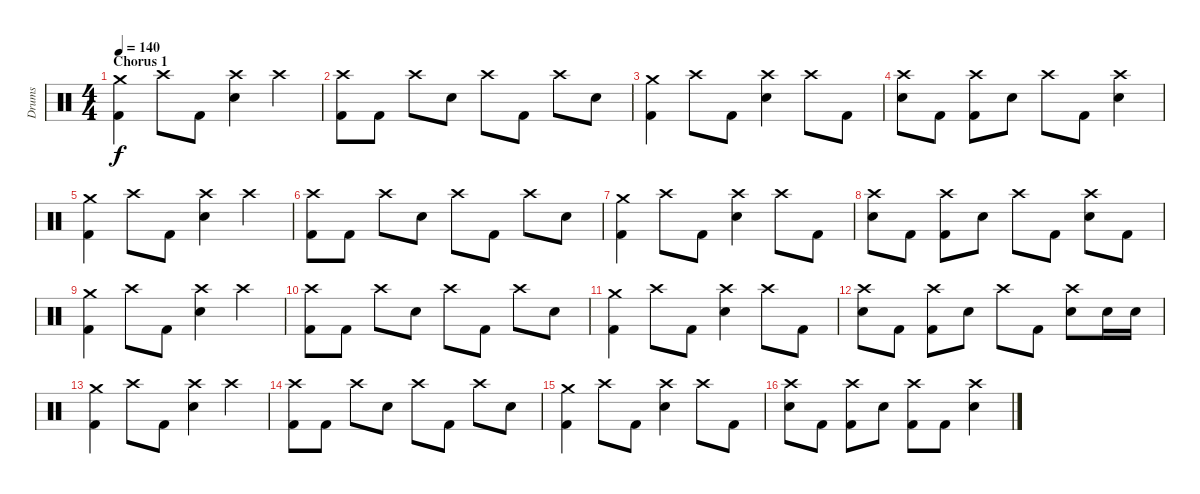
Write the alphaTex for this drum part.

\track ("Drums" "Drums") {instrument percussion}
\staff {score}
\articulation defaults
\ts (4 4)
\section ("" "Chorus 1")
\tempo 140
\clef neutral
\ks c
("Crash medium (hit)" "Kick (hit) 2").4{dy f} "Crash high (hit)".8 "Kick (hit) 2".8 ("Crash high (hit)" "Electric Snare (hit)").4 "Crash high (hit)".4 |
("Crash high (hit)" "Kick (hit) 2").8 "Kick (hit) 2".8 "Crash high (hit)".8 "Electric Snare (hit)".8 "Crash high (hit)".8 "Kick (hit) 2".8 "Crash high (hit)".8 "Electric Snare (hit)".8 |
("Crash medium (hit)" "Kick (hit) 2").4 "Crash high (hit)".8 "Kick (hit) 2".8 ("Crash high (hit)" "Electric Snare (hit)").4 "Crash high (hit)".8 "Kick (hit) 2".8 |
("Crash high (hit)" "Electric Snare (hit)").8 "Kick (hit) 2".8 ("Crash high (hit)" "Kick (hit) 2").8 "Electric Snare (hit)".8 "Crash high (hit)".8 "Kick (hit) 2".8 ("Crash high (hit)" "Electric Snare (hit)").4 |
("Crash medium (hit)" "Kick (hit) 2").4 "Crash high (hit)".8 "Kick (hit) 2".8 ("Crash high (hit)" "Electric Snare (hit)").4 "Crash high (hit)".4 |
("Crash high (hit)" "Kick (hit) 2").8 "Kick (hit) 2".8 "Crash high (hit)".8 "Electric Snare (hit)".8 "Crash high (hit)".8 "Kick (hit) 2".8 "Crash high (hit)".8 "Electric Snare (hit)".8 |
("Crash medium (hit)" "Kick (hit) 2").4 "Crash high (hit)".8 "Kick (hit) 2".8 ("Crash high (hit)" "Electric Snare (hit)").4 "Crash high (hit)".8 "Kick (hit) 2".8 |
("Crash high (hit)" "Electric Snare (hit)").8 "Kick (hit) 2".8 ("Crash high (hit)" "Kick (hit) 2").8 "Electric Snare (hit)".8 "Crash high (hit)".8 "Kick (hit) 2".8 ("Crash high (hit)" "Electric Snare (hit)").8 "Kick (hit) 2".8 |
("Crash medium (hit)" "Kick (hit) 2").4 "Crash high (hit)".8 "Kick (hit) 2".8 ("Crash high (hit)" "Electric Snare (hit)").4 "Crash high (hit)".4 |
("Crash high (hit)" "Kick (hit) 2").8 "Kick (hit) 2".8 "Crash high (hit)".8 "Electric Snare (hit)".8 "Crash high (hit)".8 "Kick (hit) 2".8 "Crash high (hit)".8 "Electric Snare (hit)".8 |
("Crash medium (hit)" "Kick (hit) 2").4 "Crash high (hit)".8 "Kick (hit) 2".8 ("Crash high (hit)" "Electric Snare (hit)").4 "Crash high (hit)".8 "Kick (hit) 2".8 |
("Crash high (hit)" "Electric Snare (hit)").8 "Kick (hit) 2".8 ("Crash high (hit)" "Kick (hit) 2").8 "Electric Snare (hit)".8 "Crash high (hit)".8 "Kick (hit) 2".8 ("Crash high (hit)" "Electric Snare (hit)").8 "Electric Snare (hit)".16 "Electric Snare (hit)".16 |
("Crash medium (hit)" "Kick (hit) 2").4 "Crash high (hit)".8 "Kick (hit) 2".8 ("Crash high (hit)" "Electric Snare (hit)").4 "Crash high (hit)".4 |
("Crash high (hit)" "Kick (hit) 2").8 "Kick (hit) 2".8 "Crash high (hit)".8 "Electric Snare (hit)".8 "Crash high (hit)".8 "Kick (hit) 2".8 "Crash high (hit)".8 "Electric Snare (hit)".8 |
("Crash medium (hit)" "Kick (hit) 2").4 "Crash high (hit)".8 "Kick (hit) 2".8 ("Crash high (hit)" "Electric Snare (hit)").4 "Crash high (hit)".8 "Kick (hit) 2".8 |
("Crash high (hit)" "Electric Snare (hit)").8 "Kick (hit) 2".8 ("Crash high (hit)" "Kick (hit) 2").8 "Electric Snare (hit)".8 ("Crash high (hit)" "Kick (hit) 2").8 "Kick (hit) 2".8 ("Crash high (hit)" "Electric Snare (hit)").4
